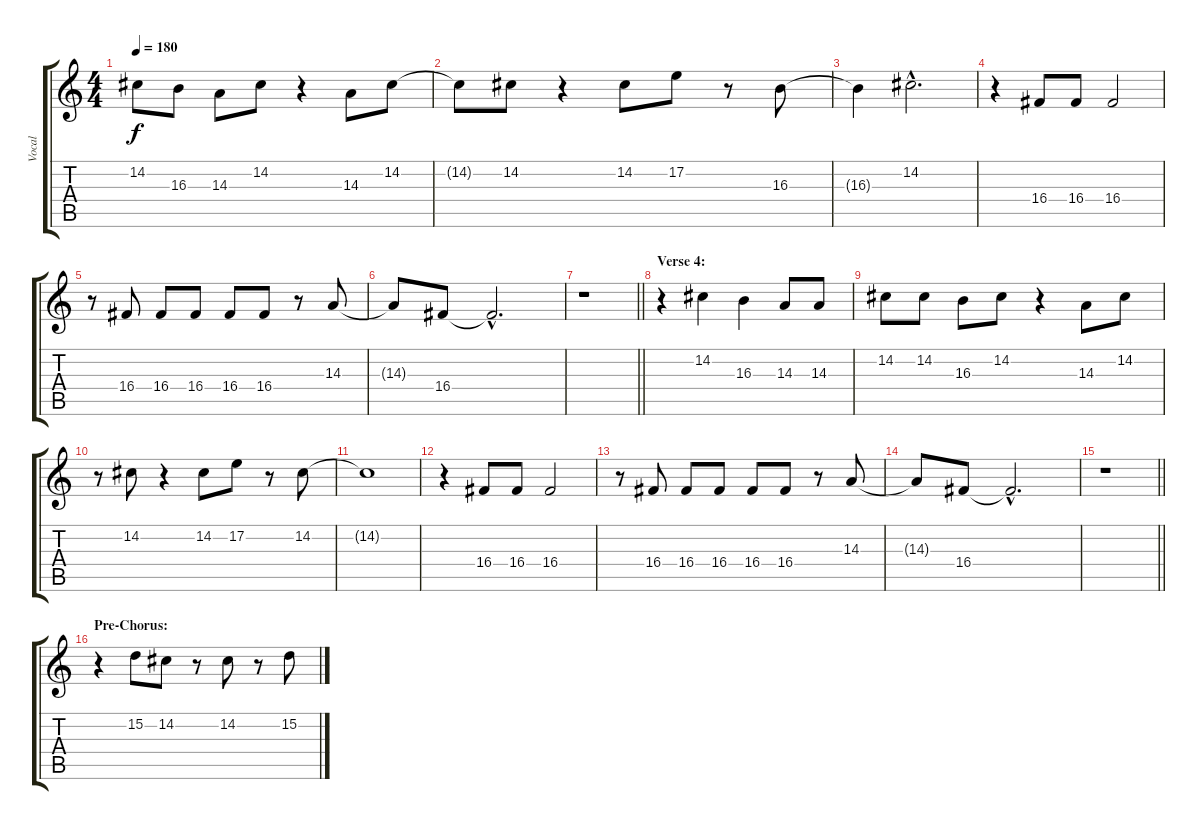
\track ("Vocal" "Vocal") {instrument oboe}
\staff {score tabs}
\tuning (E4 B3 G3 D3 A2 E2) {hide}
\ts (4 4)
\tempo 180
\clef g2
\ks c
14.2{t}.8{dy f} 16.3.8 14.3.8 14.2.8 r.4 14.3.8 14.2.8 |
14.2{t}.8 14.2.8 r.4 14.2.8 17.2.8 r.8 16.3.8 |
16.3{t}.4 14.2{hac}.2{d} |
r.4 16.4.8 16.4.8 16.4.2 |
r.8 16.4.8 16.4.8 16.4.8 16.4.8 16.4.8 r.8 14.3.8 |
14.3{t}.8 16.4.8 16.4{hac t}.2{d} |
\barLineRight lightlight
r.1 |
\section ("" "Verse 4:")
r.4 14.2.4 16.3.4 14.3.8 14.3.8 |
14.2.8 14.2.8 16.3.8 14.2.8 r.4 14.3.8 14.2.8 |
r.8 14.2.8 r.4 14.2.8 17.2.8 r.8 14.2.8 |
14.2{t}.1 |
r.4 16.4.8 16.4.8 16.4.2 |
r.8 16.4.8 16.4.8 16.4.8 16.4.8 16.4.8 r.8 14.3.8 |
14.3{t}.8 16.4.8 16.4{hac t}.2{d} |
\barLineRight lightlight
r.1 |
\section ("" "Pre-Chorus:")
r.4 15.2.8 14.2.8 r.8 14.2.8 r.8 15.2.8
